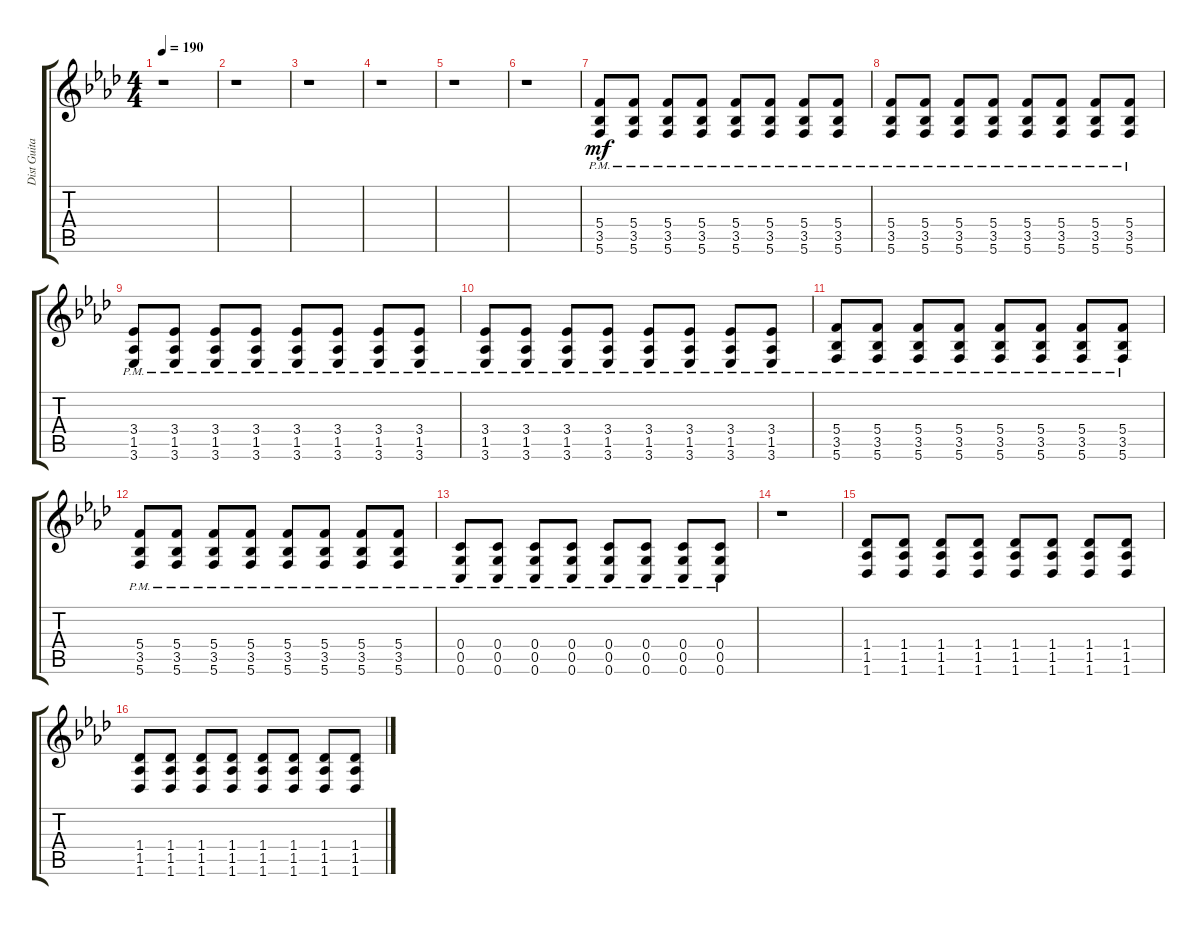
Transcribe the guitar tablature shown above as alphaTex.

\track ("Dist Guitar 4" "Dist Guita") {instrument distortionguitar}
\staff {score tabs}
\tuning (D4 A3 F3 C3 G2 C2) {hide}
\ts (4 4)
\tempo 190
\clef g2
\ks ab
r.1{dy mf} |
r.1 |
r.1 |
r.1 |
r.1 |
r.1 |
(5.4{pm} 3.5{pm} 5.6{pm}).8 (5.4{pm} 3.5{pm} 5.6{pm}).8 (5.4{pm} 3.5{pm} 5.6{pm}).8 (5.4{pm} 3.5{pm} 5.6{pm}).8 (5.4{pm} 3.5{pm} 5.6{pm}).8 (5.4{pm} 3.5{pm} 5.6{pm}).8 (5.4{pm} 3.5{pm} 5.6{pm}).8 (5.4{pm} 3.5{pm} 5.6{pm}).8 |
(5.4{pm} 3.5{pm} 5.6{pm}).8 (5.4{pm} 3.5{pm} 5.6{pm}).8 (5.4{pm} 3.5{pm} 5.6{pm}).8 (5.4{pm} 3.5{pm} 5.6{pm}).8 (5.4{pm} 3.5{pm} 5.6{pm}).8 (5.4{pm} 3.5{pm} 5.6{pm}).8 (5.4{pm} 3.5{pm} 5.6{pm}).8 (5.4{pm} 3.5{pm} 5.6{pm}).8 |
(3.4{pm} 1.5{pm} 3.6{pm}).8 (3.4{pm} 1.5{pm} 3.6{pm}).8 (3.4{pm} 1.5{pm} 3.6{pm}).8 (3.4{pm} 1.5{pm} 3.6{pm}).8 (3.4{pm} 1.5{pm} 3.6{pm}).8 (3.4{pm} 1.5{pm} 3.6{pm}).8 (3.4{pm} 1.5{pm} 3.6{pm}).8 (3.4{pm} 1.5{pm} 3.6{pm}).8 |
(3.4{pm} 1.5{pm} 3.6{pm}).8 (3.4{pm} 1.5{pm} 3.6{pm}).8 (3.4{pm} 1.5{pm} 3.6{pm}).8 (3.4{pm} 1.5{pm} 3.6{pm}).8 (3.4{pm} 1.5{pm} 3.6{pm}).8 (3.4{pm} 1.5{pm} 3.6{pm}).8 (3.4{pm} 1.5{pm} 3.6{pm}).8 (3.4{pm} 1.5{pm} 3.6{pm}).8 |
(5.4{pm} 3.5{pm} 5.6{pm}).8 (5.4{pm} 3.5{pm} 5.6{pm}).8 (5.4{pm} 3.5{pm} 5.6{pm}).8 (5.4{pm} 3.5{pm} 5.6{pm}).8 (5.4{pm} 3.5{pm} 5.6{pm}).8 (5.4{pm} 3.5{pm} 5.6{pm}).8 (5.4{pm} 3.5{pm} 5.6{pm}).8 (5.4{pm} 3.5{pm} 5.6{pm}).8 |
(5.4{pm} 3.5{pm} 5.6{pm}).8 (5.4{pm} 3.5{pm} 5.6{pm}).8 (5.4{pm} 3.5{pm} 5.6{pm}).8 (5.4{pm} 3.5{pm} 5.6{pm}).8 (5.4{pm} 3.5{pm} 5.6{pm}).8 (5.4{pm} 3.5{pm} 5.6{pm}).8 (5.4{pm} 3.5{pm} 5.6{pm}).8 (5.4{pm} 3.5{pm} 5.6{pm}).8 |
(0.4{pm} 0.5{pm} 0.6{pm}).8 (0.4{pm} 0.5{pm} 0.6{pm}).8 (0.4{pm} 0.5{pm} 0.6{pm}).8 (0.4{pm} 0.5{pm} 0.6{pm}).8 (0.4{pm} 0.5{pm} 0.6{pm}).8 (0.4{pm} 0.5{pm} 0.6{pm}).8 (0.4{pm} 0.5{pm} 0.6{pm}).8 (0.4{pm} 0.5{pm} 0.6{pm}).8 |
r.1 |
(1.4 1.5 1.6).8 (1.4 1.5 1.6).8 (1.4 1.5 1.6).8 (1.4 1.5 1.6).8 (1.4 1.5 1.6).8 (1.4 1.5 1.6).8 (1.4 1.5 1.6).8 (1.4 1.5 1.6).8 |
(1.4 1.5 1.6).8 (1.4 1.5 1.6).8 (1.4 1.5 1.6).8 (1.4 1.5 1.6).8 (1.4 1.5 1.6).8 (1.4 1.5 1.6).8 (1.4 1.5 1.6).8 (1.4 1.5 1.6).8
